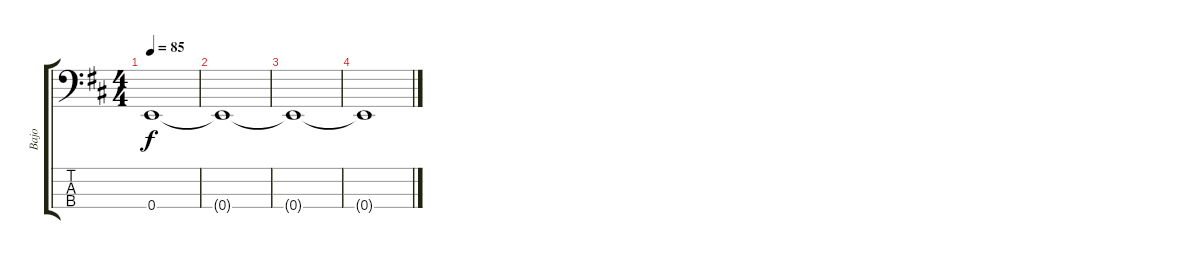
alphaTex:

\track ("Bajo" "Bajo") {instrument electricbassfinger}
\staff {score tabs}
\tuning (G2 D2 A1 E1) {hide}
\ts (4 4)
\tempo 85
\clef f4
\ks d
0.4.1{dy f volume 0} |
0.4{t}.1 |
0.4{t}.1 |
0.4{t}.1
